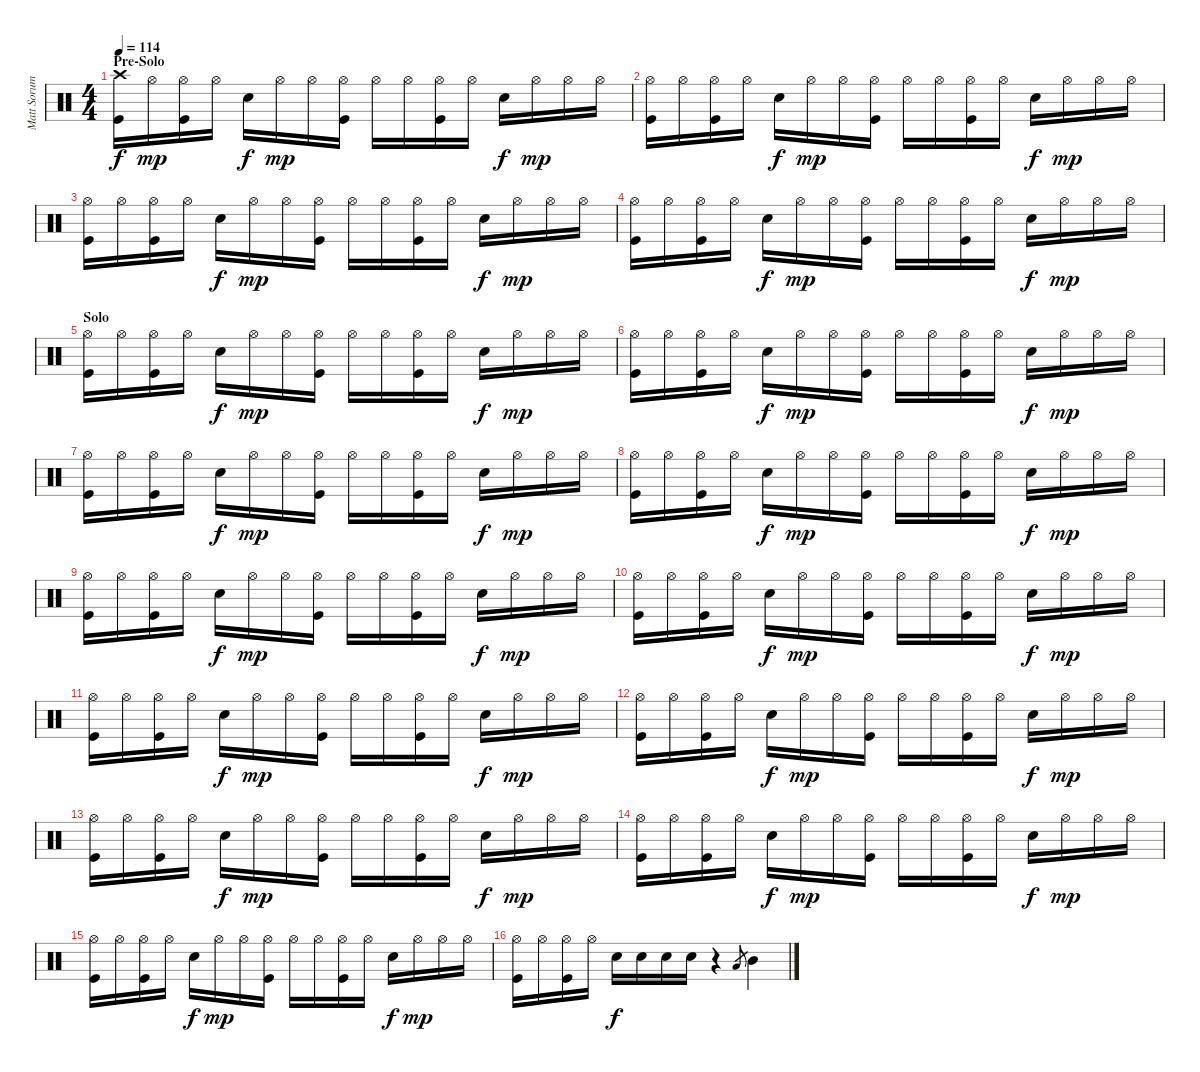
\track ("Matt Sorum" "Matt Sorum") {instrument percussion}
\staff {score}
\articulation defaults
\ts (4 4)
\section ("" "Pre-Solo")
\tempo 114
\clef neutral
\ks c
("Crash high (hit)" "Kick (hit)").16{dy f} "Hi-Hat (open)".16{dy mp} ("Hi-Hat (open)" "Kick (hit)").16 "Hi-Hat (open)".16 "Electric Snare (hit)".16{dy f} "Hi-Hat (open)".16{dy mp} "Hi-Hat (open)".16 ("Hi-Hat (open)" "Kick (hit)").16 "Hi-Hat (open)".16 "Hi-Hat (open)".16 ("Hi-Hat (open)" "Kick (hit)").16 "Hi-Hat (open)".16 "Electric Snare (hit)".16{dy f} "Hi-Hat (open)".16{dy mp} "Hi-Hat (open)".16 "Hi-Hat (open)".16 |
("Hi-Hat (open)" "Kick (hit)").16 "Hi-Hat (open)".16 ("Hi-Hat (open)" "Kick (hit)").16 "Hi-Hat (open)".16 "Electric Snare (hit)".16{dy f} "Hi-Hat (open)".16{dy mp} "Hi-Hat (open)".16 ("Hi-Hat (open)" "Kick (hit)").16 "Hi-Hat (open)".16 "Hi-Hat (open)".16 ("Hi-Hat (open)" "Kick (hit)").16 "Hi-Hat (open)".16 "Electric Snare (hit)".16{dy f} "Hi-Hat (open)".16{dy mp} "Hi-Hat (open)".16 "Hi-Hat (open)".16 |
("Hi-Hat (open)" "Kick (hit)").16 "Hi-Hat (open)".16 ("Hi-Hat (open)" "Kick (hit)").16 "Hi-Hat (open)".16 "Electric Snare (hit)".16{dy f} "Hi-Hat (open)".16{dy mp} "Hi-Hat (open)".16 ("Hi-Hat (open)" "Kick (hit)").16 "Hi-Hat (open)".16 "Hi-Hat (open)".16 ("Hi-Hat (open)" "Kick (hit)").16 "Hi-Hat (open)".16 "Electric Snare (hit)".16{dy f} "Hi-Hat (open)".16{dy mp} "Hi-Hat (open)".16 "Hi-Hat (open)".16 |
("Hi-Hat (open)" "Kick (hit)").16 "Hi-Hat (open)".16 ("Hi-Hat (open)" "Kick (hit)").16 "Hi-Hat (open)".16 "Electric Snare (hit)".16{dy f} "Hi-Hat (open)".16{dy mp} "Hi-Hat (open)".16 ("Hi-Hat (open)" "Kick (hit)").16 "Hi-Hat (open)".16 "Hi-Hat (open)".16 ("Hi-Hat (open)" "Kick (hit)").16 "Hi-Hat (open)".16 "Electric Snare (hit)".16{dy f} "Hi-Hat (open)".16{dy mp} "Hi-Hat (open)".16 "Hi-Hat (open)".16 |
\section ("" "Solo")
("Hi-Hat (open)" "Kick (hit)").16 "Hi-Hat (open)".16 ("Hi-Hat (open)" "Kick (hit)").16 "Hi-Hat (open)".16 "Electric Snare (hit)".16{dy f} "Hi-Hat (open)".16{dy mp} "Hi-Hat (open)".16 ("Hi-Hat (open)" "Kick (hit)").16 "Hi-Hat (open)".16 "Hi-Hat (open)".16 ("Hi-Hat (open)" "Kick (hit)").16 "Hi-Hat (open)".16 "Electric Snare (hit)".16{dy f} "Hi-Hat (open)".16{dy mp} "Hi-Hat (open)".16 "Hi-Hat (open)".16 |
("Hi-Hat (open)" "Kick (hit)").16 "Hi-Hat (open)".16 ("Hi-Hat (open)" "Kick (hit)").16 "Hi-Hat (open)".16 "Electric Snare (hit)".16{dy f} "Hi-Hat (open)".16{dy mp} "Hi-Hat (open)".16 ("Hi-Hat (open)" "Kick (hit)").16 "Hi-Hat (open)".16 "Hi-Hat (open)".16 ("Hi-Hat (open)" "Kick (hit)").16 "Hi-Hat (open)".16 "Electric Snare (hit)".16{dy f} "Hi-Hat (open)".16{dy mp} "Hi-Hat (open)".16 "Hi-Hat (open)".16 |
("Hi-Hat (open)" "Kick (hit)").16 "Hi-Hat (open)".16 ("Hi-Hat (open)" "Kick (hit)").16 "Hi-Hat (open)".16 "Electric Snare (hit)".16{dy f} "Hi-Hat (open)".16{dy mp} "Hi-Hat (open)".16 ("Hi-Hat (open)" "Kick (hit)").16 "Hi-Hat (open)".16 "Hi-Hat (open)".16 ("Hi-Hat (open)" "Kick (hit)").16 "Hi-Hat (open)".16 "Electric Snare (hit)".16{dy f} "Hi-Hat (open)".16{dy mp} "Hi-Hat (open)".16 "Hi-Hat (open)".16 |
("Hi-Hat (open)" "Kick (hit)").16 "Hi-Hat (open)".16 ("Hi-Hat (open)" "Kick (hit)").16 "Hi-Hat (open)".16 "Electric Snare (hit)".16{dy f} "Hi-Hat (open)".16{dy mp} "Hi-Hat (open)".16 ("Hi-Hat (open)" "Kick (hit)").16 "Hi-Hat (open)".16 "Hi-Hat (open)".16 ("Hi-Hat (open)" "Kick (hit)").16 "Hi-Hat (open)".16 "Electric Snare (hit)".16{dy f} "Hi-Hat (open)".16{dy mp} "Hi-Hat (open)".16 "Hi-Hat (open)".16 |
("Hi-Hat (open)" "Kick (hit)").16 "Hi-Hat (open)".16 ("Hi-Hat (open)" "Kick (hit)").16 "Hi-Hat (open)".16 "Electric Snare (hit)".16{dy f} "Hi-Hat (open)".16{dy mp} "Hi-Hat (open)".16 ("Hi-Hat (open)" "Kick (hit)").16 "Hi-Hat (open)".16 "Hi-Hat (open)".16 ("Hi-Hat (open)" "Kick (hit)").16 "Hi-Hat (open)".16 "Electric Snare (hit)".16{dy f} "Hi-Hat (open)".16{dy mp} "Hi-Hat (open)".16 "Hi-Hat (open)".16 |
("Hi-Hat (open)" "Kick (hit)").16 "Hi-Hat (open)".16 ("Hi-Hat (open)" "Kick (hit)").16 "Hi-Hat (open)".16 "Electric Snare (hit)".16{dy f} "Hi-Hat (open)".16{dy mp} "Hi-Hat (open)".16 ("Hi-Hat (open)" "Kick (hit)").16 "Hi-Hat (open)".16 "Hi-Hat (open)".16 ("Hi-Hat (open)" "Kick (hit)").16 "Hi-Hat (open)".16 "Electric Snare (hit)".16{dy f} "Hi-Hat (open)".16{dy mp} "Hi-Hat (open)".16 "Hi-Hat (open)".16 |
("Hi-Hat (open)" "Kick (hit)").16 "Hi-Hat (open)".16 ("Hi-Hat (open)" "Kick (hit)").16 "Hi-Hat (open)".16 "Electric Snare (hit)".16{dy f} "Hi-Hat (open)".16{dy mp} "Hi-Hat (open)".16 ("Hi-Hat (open)" "Kick (hit)").16 "Hi-Hat (open)".16 "Hi-Hat (open)".16 ("Hi-Hat (open)" "Kick (hit)").16 "Hi-Hat (open)".16 "Electric Snare (hit)".16{dy f} "Hi-Hat (open)".16{dy mp} "Hi-Hat (open)".16 "Hi-Hat (open)".16 |
("Hi-Hat (open)" "Kick (hit)").16 "Hi-Hat (open)".16 ("Hi-Hat (open)" "Kick (hit)").16 "Hi-Hat (open)".16 "Electric Snare (hit)".16{dy f} "Hi-Hat (open)".16{dy mp} "Hi-Hat (open)".16 ("Hi-Hat (open)" "Kick (hit)").16 "Hi-Hat (open)".16 "Hi-Hat (open)".16 ("Hi-Hat (open)" "Kick (hit)").16 "Hi-Hat (open)".16 "Electric Snare (hit)".16{dy f} "Hi-Hat (open)".16{dy mp} "Hi-Hat (open)".16 "Hi-Hat (open)".16 |
("Hi-Hat (open)" "Kick (hit)").16 "Hi-Hat (open)".16 ("Hi-Hat (open)" "Kick (hit)").16 "Hi-Hat (open)".16 "Electric Snare (hit)".16{dy f} "Hi-Hat (open)".16{dy mp} "Hi-Hat (open)".16 ("Hi-Hat (open)" "Kick (hit)").16 "Hi-Hat (open)".16 "Hi-Hat (open)".16 ("Hi-Hat (open)" "Kick (hit)").16 "Hi-Hat (open)".16 "Electric Snare (hit)".16{dy f} "Hi-Hat (open)".16{dy mp} "Hi-Hat (open)".16 "Hi-Hat (open)".16 |
("Hi-Hat (open)" "Kick (hit)").16 "Hi-Hat (open)".16 ("Hi-Hat (open)" "Kick (hit)").16 "Hi-Hat (open)".16 "Electric Snare (hit)".16{dy f} "Hi-Hat (open)".16{dy mp} "Hi-Hat (open)".16 ("Hi-Hat (open)" "Kick (hit)").16 "Hi-Hat (open)".16 "Hi-Hat (open)".16 ("Hi-Hat (open)" "Kick (hit)").16 "Hi-Hat (open)".16 "Electric Snare (hit)".16{dy f} "Hi-Hat (open)".16{dy mp} "Hi-Hat (open)".16 "Hi-Hat (open)".16 |
("Hi-Hat (open)" "Kick (hit)").16 "Hi-Hat (open)".16 ("Hi-Hat (open)" "Kick (hit)").16 "Hi-Hat (open)".16 "Electric Snare (hit)".16{dy f} "Hi-Hat (open)".16{dy mp} "Hi-Hat (open)".16 ("Hi-Hat (open)" "Kick (hit)").16 "Hi-Hat (open)".16 "Hi-Hat (open)".16 ("Hi-Hat (open)" "Kick (hit)").16 "Hi-Hat (open)".16 "Electric Snare (hit)".16{dy f} "Hi-Hat (open)".16{dy mp} "Hi-Hat (open)".16 "Hi-Hat (open)".16 |
("Hi-Hat (open)" "Kick (hit)").16 "Hi-Hat (open)".16 ("Hi-Hat (open)" "Kick (hit)").16 "Hi-Hat (open)".16 "Electric Snare (hit)".16{dy f} "Electric Snare (hit)".16 "Electric Snare (hit)".16 "Electric Snare (hit)".16 r.4 "Low Tom (hit)".8{gr} "Mid Tom (hit)".4
